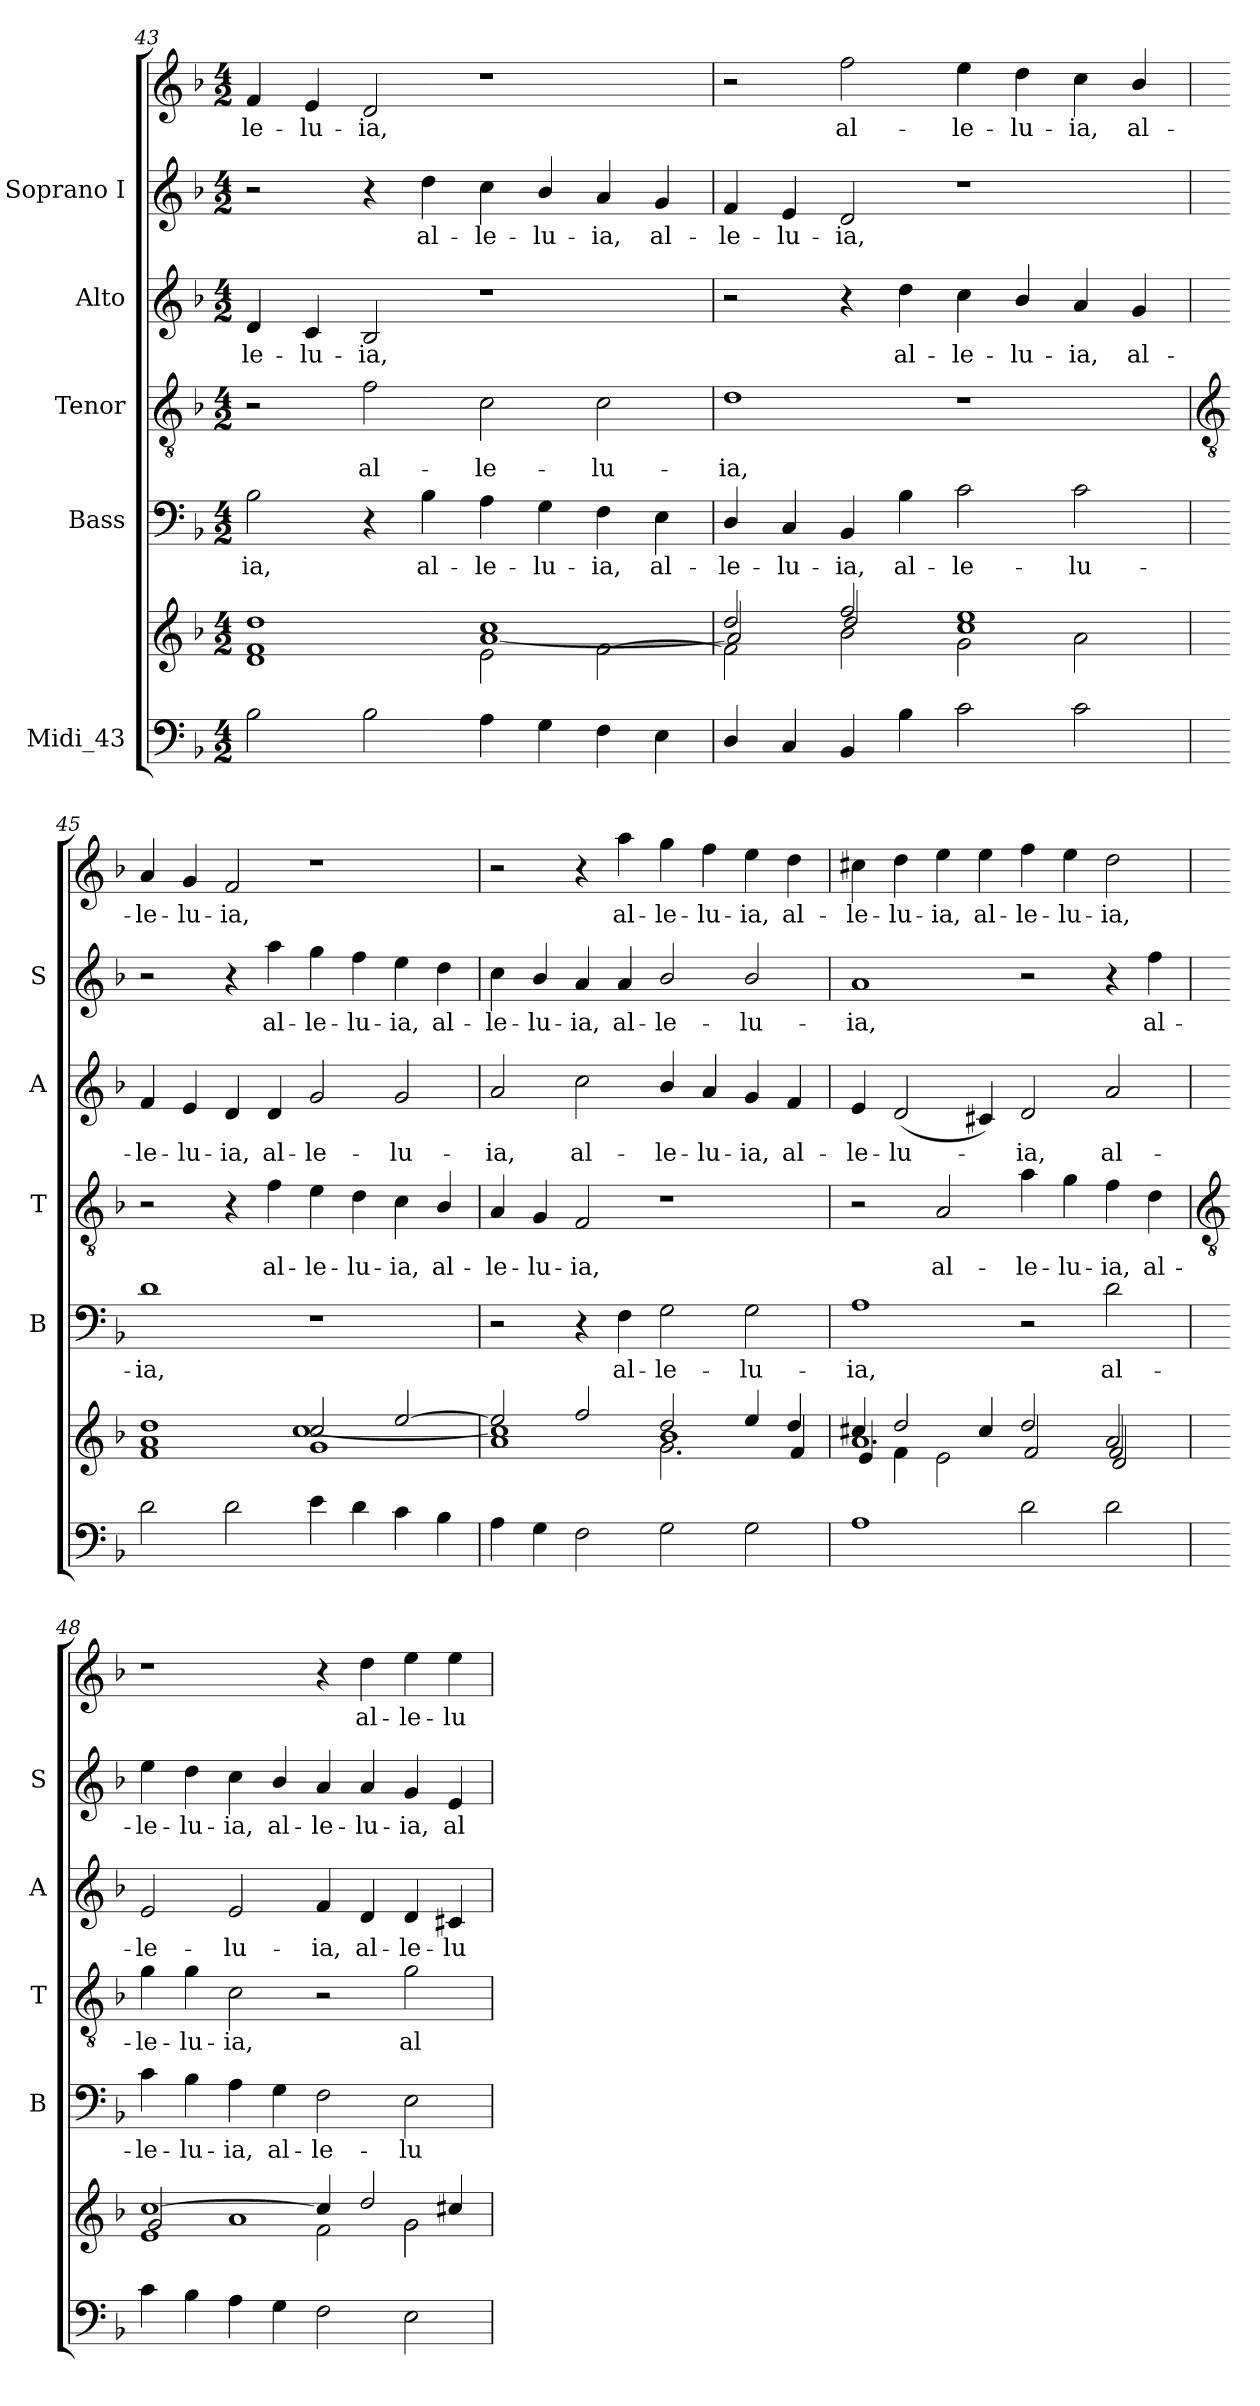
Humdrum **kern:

**kern	**kern	**kern	**text	**kern	**text	**kern	**text	**kern	**text	**kern	**text
*part5	*part5	*part4	*part4	*part3	*part3	*part2	*part2	*part1	*part1	*part1	*part1
*staff7	*staff6	*staff5	*staff5	*staff4	*staff4	*staff3	*staff3	*staff2	*staff2	*staff1	*staff1
*I"Midi_43	*	*I"Bass	*	*I"Tenor	*	*I"Alto	*	*I"Soprano I	*	*	*
*	*	*I'B	*	*I'T	*	*I'A	*	*I'S	*	*	*
*clefF4	*clefG2	*clefF4	*	*clefGv2	*	*clefG2	*	*clefG2	*	*clefG2	*
*k[b-]	*k[b-]	*k[b-]	*	*k[b-]	*	*k[b-]	*	*k[b-]	*	*k[b-]	*
*F:	*F:	*F:	*	*F:	*	*F:	*	*F:	*	*F:	*
*M4/2	*M4/2	*M4/2	*	*M4/2	*	*M4/2	*	*M4/2	*	*M4/2	*
=43	=43	=43	=43	=43	=43	=43	=43	=43	=43	=43	=43
*	*^	*	*	*	*	*	*	*	*	*	*
*	*	*^	*	*	*	*	*	*	*	*	*	*
!	!	!	!	!	!LO:LY:b	!	!	!	!LO:LY:b	!	!	!	!LO:LY:b
2B-	1dd/	1f/	1d\	2B-	-ia,	2r	.	4d	-le-	2r	.	4f	le-
!	!	!	!	!	!	!	!	!	!LO:LY:b	!	!	!	!LO:LY:b
.	.	.	.	.	.	.	.	4c	-lu-	.	.	4e	-lu-
!	!	!	!	!	!	!	!LO:LY:b	!	!LO:LY:b	!	!	!	!LO:LY:b
2B-	.	.	.	4r	.	2f	al-	2B-	-ia,	4r	.	2d	-ia,
!	!	!	!	!	!LO:LY:b	!	!	!	!	!	!LO:LY:b	!	!
.	.	.	.	4B-	al-	.	.	.	.	4dd	al-	.	.
!	!	!	!	!	!LO:LY:b	!	!LO:LY:b	!	!	!	!LO:LY:b	!	!
4A	1cc/	[1a/	2e\	4A	-le-	2c	-le-	1r	.	4cc	-le-	1r	.
!	!	!	!	!	!LO:LY:b	!	!	!	!	!	!LO:LY:b	!	!
4G	.	.	.	4G	-lu-	.	.	.	.	4b-/	-lu-	.	.
!	!	!	!	!	!LO:LY:b	!	!LO:LY:b	!	!	!	!LO:LY:b	!	!
4F	.	.	[2f\	4F	-ia,	2c	-lu-	.	.	4a	-ia,	.	.
!	!	!	!	!	!LO:LY:b	!	!	!	!	!	!LO:LY:b	!	!
4E	.	.	.	4E	al-	.	.	.	.	4g	al-	.	.
=44	=44	=44	=44	=44	=44	=44	=44	=44	=44	=44	=44	=44	=44
!	!	!	!	!	!LO:LY:b	!	!LO:LY:b	!	!	!	!LO:LY:b	!	!
4D/	2dd/	2a/]	2f\]	4D/	-le-	1d	-ia,	2r	.	4f	-le-	2r	.
!	!	!	!	!	!LO:LY:b	!	!	!	!	!	!LO:LY:b	!	!
4C	.	.	.	4C	-lu-	.	.	.	.	4e	-lu-	.	.
!	!	!	!	!	!LO:LY:b	!	!	!	!	!	!LO:LY:b	!	!LO:LY:b
4BB-	2ff/	2dd/	2b-\	4BB-	-ia,	.	.	4r	.	2d	-ia,	2ff	-al-
!	!	!	!	!	!LO:LY:b	!	!	!	!LO:LY:b	!	!	!	!
4B-	.	.	.	4B-	al-	.	.	4dd	al-	.	.	.	.
!	!	!	!	!	!LO:LY:b	!	!	!	!LO:LY:b	!	!	!	!LO:LY:b
2c	1ee/	1cc/	2g\	2c	-le-	1r	.	4cc	-le-	1r	.	4ee	-le-
!	!	!	!	!	!	!	!	!	!LO:LY:b	!	!	!	!LO:LY:b
.	.	.	.	.	.	.	.	4b-/	-lu-	.	.	4dd	-lu-
!	!	!	!	!	!LO:LY:b	!	!	!	!LO:LY:b	!	!	!	!LO:LY:b
2c	.	.	2a\	2c	-lu-	.	.	4a	-ia,	.	.	4cc	-ia,
!	!	!	!	!	!	!	!	!	!LO:LY:b	!	!	!	!LO:LY:b
.	.	.	.	.	.	.	.	4g	al-	.	.	4b-/	al-
!!LO:LB:g=z
=45	=45	=45	=45	=45	=45	=45	=45	=45	=45	=45	=45	=45	=45
*	*	*	*	*	*	*clefGv2	*	*	*	*	*	*	*
!	!	!	!	!	!LO:LY:b	!	!	!	!LO:LY:b	!	!	!	!LO:LY:b
2d	1dd/	1a/	1f\	1d	-ia,	2r	.	4f	-le-	2r	.	4a	le-
!	!	!	!	!	!	!	!	!	!LO:LY:b	!	!	!	!LO:LY:b
.	.	.	.	.	.	.	.	4e	-lu-	.	.	4g	-lu-
!	!	!	!	!	!	!	!	!	!LO:LY:b	!	!	!	!LO:LY:b
2d	.	.	.	.	.	4r	.	4d	-ia,	4r	.	2f	-ia,
!	!	!	!	!	!	!	!LO:LY:b	!	!LO:LY:b	!	!LO:LY:b	!	!
.	.	.	.	.	.	4f	al-	4d	al-	4aa	al-	.	.
!	!	!	!	!	!	!	!LO:LY:b	!	!LO:LY:b	!	!LO:LY:b	!	!
4e	2cc/	[1cc/	1g\	1r	.	4e	-le-	2g	-le-	4gg	-le-	1r	.
!	!	!	!	!	!	!	!LO:LY:b	!	!	!	!LO:LY:b	!	!
4d	.	.	.	.	.	4d	-lu-	.	.	4ff	-lu-	.	.
!	!	!	!	!	!	!	!LO:LY:b	!	!LO:LY:b	!	!LO:LY:b	!	!
4c	[2ee/	.	.	.	.	4c	-ia,	2g	-lu-	4ee	-ia,	.	.
!	!	!	!	!	!	!	!LO:LY:b	!	!	!	!LO:LY:b	!	!
4B-	.	.	.	.	.	4B-/	al-	.	.	4dd	al-	.	.
=46	=46	=46	=46	=46	=46	=46	=46	=46	=46	=46	=46	=46	=46
!	!	!	!	!	!	!	!LO:LY:b	!	!LO:LY:b	!	!LO:LY:b	!	!
4A	2ee/]	1cc/]	1a\	2r	.	4A	-le-	2a	-ia,	4cc	-le-	2r	.
!	!	!	!	!	!	!	!LO:LY:b	!	!	!	!LO:LY:b	!	!
4G	.	.	.	.	.	4G	-lu-	.	.	4b-/	-lu-	.	.
!	!	!	!	!	!	!	!LO:LY:b	!	!LO:LY:b	!	!LO:LY:b	!	!
2F	2ff/	.	.	4r	.	2F	-ia,	2cc	al-	4a	-ia,	4r	.
!	!	!	!	!	!LO:LY:b	!	!	!	!	!	!LO:LY:b	!	!LO:LY:b
.	.	.	.	4F	al-	.	.	.	.	4a	al-	4aa	-al-
!	!	!	!	!	!LO:LY:b	!	!	!	!LO:LY:b	!	!LO:LY:b	!	!LO:LY:b
2G	2dd/	1b-/	2.g\	2G	-le-	1r	.	4b-/	-le-	2b-/	-le-	4gg	-le-
!	!	!	!	!	!	!	!	!	!LO:LY:b	!	!	!	!LO:LY:b
.	.	.	.	.	.	.	.	4a	-lu-	.	.	4ff	-lu-
!	!	!	!	!	!LO:LY:b	!	!	!	!LO:LY:b	!	!LO:LY:b	!	!LO:LY:b
2G	4ee/	.	.	2G	-lu-	.	.	4g	-ia,	2b-/	-lu-	4ee	-ia,
!	!	!	!	!	!	!	!	!	!LO:LY:b	!	!	!	!LO:LY:b
.	4dd/	.	4f/	.	.	.	.	4f	al-	.	.	4dd	al-
=47	=47	=47	=47	=47	=47	=47	=47	=47	=47	=47	=47	=47	=47
!	!	!	!	!	!LO:LY:b	!	!	!	!LO:LY:b	!	!LO:LY:b	!	!LO:LY:b
1A	4cc#X/	1.a/	4e/	1A	-ia,	2r	.	4e	-le-	1a	ia,	4cc#X	-le-
!	!	!	!	!	!	!	!	!	!LO:LY:b	!	!	!	!LO:LY:b
.	2dd/	.	4f\	.	.	.	.	(<2d	-lu-	.	.	4dd	-lu-
!	!	!	!	!	!	!	!LO:LY:b	!	!	!	!	!	!LO:LY:b
.	.	.	2e\	.	.	2A	al-	.	.	.	.	4ee	-ia,
!	!	!	!	!	!	!	!	!	!	!	!	!	!LO:LY:b
.	4cc#/	.	.	.	.	.	.	4c#X)	.	.	.	4ee	al-
!	!	!	!	!	!	!	!LO:LY:b	!	!LO:LY:b	!	!	!	!LO:LY:b
2d	2dd/	.	2f/	2r	.	4a	-le-	2d	ia,	2r	.	4ff	-le-
!	!	!	!	!	!	!	!LO:LY:b	!	!	!	!	!	!LO:LY:b
.	.	.	.	.	.	4g	-lu-	.	.	.	.	4ee	-lu-
!	!	!	!	!	!LO:LY:b	!	!LO:LY:b	!	!LO:LY:b	!	!	!	!LO:LY:b
2d	2a/	2f/	2d/	2d	al-	4f	-ia,	2a	al-	4r	.	2dd	-ia,
!	!	!	!	!	!	!	!LO:LY:b	!	!	!	!LO:LY:b	!	!
.	.	.	.	.	.	4d	al-	.	.	4ff	al-	.	.
!!LO:LB:g=z
=48	=48	=48	=48	=48	=48	=48	=48	=48	=48	=48	=48	=48	=48
*	*	*	*	*	*	*clefGv2	*	*	*	*	*	*	*
!	!	!	!	!	!LO:LY:b	!	!LO:LY:b	!	!LO:LY:b	!	!LO:LY:b	!	!
4c	[1cc/	2g/	1e\	4c	-le-	4g	-le-	2e	-le-	4ee	-le-	1r	.
!	!	!	!	!	!LO:LY:b	!	!LO:LY:b	!	!	!	!LO:LY:b	!	!
4B-	.	.	.	4B-	-lu-	4g	-lu-	.	.	4dd	-lu-	.	.
!	!	!	!	!	!LO:LY:b	!	!LO:LY:b	!	!LO:LY:b	!	!LO:LY:b	!	!
4A	.	1a/	.	4A	-ia,	2c	-ia,	2e	-lu-	4cc	-ia,	.	.
!	!	!	!	!	!LO:LY:b	!	!	!	!	!	!LO:LY:b	!	!
4G	.	.	.	4G	al-	.	.	.	.	4b-/	al-	.	.
!	!	!	!	!	!LO:LY:b	!	!	!	!LO:LY:b	!	!LO:LY:b	!	!
2F	4cc/]	.	2f\	2F	-le-	2r	.	4f	-ia,	4a	-le-	4r	.
!	!	!	!	!	!	!	!	!	!LO:LY:b	!	!LO:LY:b	!	!LO:LY:b
.	2dd/	.	.	.	.	.	.	4d	al-	4a	-lu-	4dd	-al-
!	!	!	!	!	!LO:LY:b	!	!LO:LY:b	!	!LO:LY:b	!	!LO:LY:b	!	!LO:LY:b
2E	.	2g\	2g\	2E	-lu-	2g	al-	4d	-le-	4g	-ia,	4ee	-le-
!	!	!	!	!	!	!	!	!	!LO:LY:b	!	!LO:LY:b	!	!LO:LY:b
.	4cc#X/	.	.	.	.	.	.	4c#X	-lu-	4e	al-	4ee	-lu-
*	*v	*v	*v	*	*	*	*	*	*	*	*	*	*
=	=	=	=	=	=	=	=	=	=	=	=
*-	*-	*-	*-	*-	*-	*-	*-	*-	*-	*-	*-
